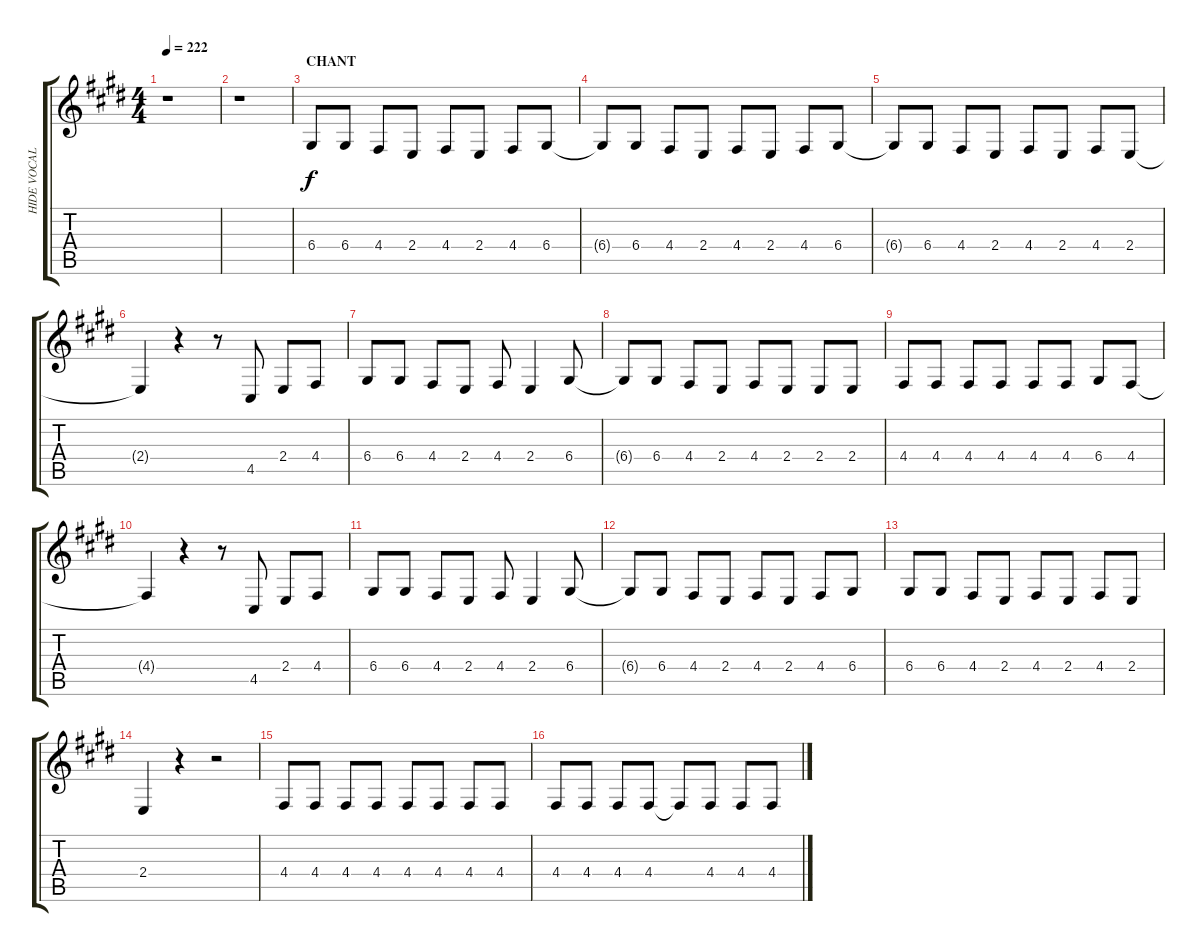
\track ("HIDE VOCAL" "HIDE VOCAL") {instrument oboe}
\staff {score tabs}
\tuning (E4 B3 G3 D3 A2 E2) {hide}
\ts (4 4)
\tempo 222
\clef g2
\ks c#minor
r.1{dy f} |
r.1 |
\section ("" "CHANT")
6.4.8 6.4.8 4.4.8 2.4.8 4.4.8 2.4.8 4.4.8 6.4.8 |
6.4{t}.8 6.4.8 4.4.8 2.4.8 4.4.8 2.4.8 4.4.8 6.4.8 |
6.4{t}.8 6.4.8 4.4.8 2.4.8 4.4.8 2.4.8 4.4.8 2.4.8 |
2.4{t}.4 r.4 r.8 4.5.8 2.4.8 4.4.8 |
6.4.8 6.4.8 4.4.8 2.4.8 4.4.8 2.4.4 6.4.8 |
6.4{t}.8 6.4.8 4.4.8 2.4.8 4.4.8 2.4.8 2.4.8 2.4.8 |
4.4.8 4.4.8 4.4.8 4.4.8 4.4.8 4.4.8 6.4.8 4.4.8 |
4.4{t}.4 r.4 r.8 4.5.8 2.4.8 4.4.8 |
6.4.8 6.4.8 4.4.8 2.4.8 4.4.8 2.4.4 6.4.8 |
6.4{t}.8 6.4.8 4.4.8 2.4.8 4.4.8 2.4.8 4.4.8 6.4.8 |
6.4.8 6.4.8 4.4.8 2.4.8 4.4.8 2.4.8 4.4.8 2.4.8 |
2.4.4 r.4 r.2 |
4.4.8 4.4.8 4.4.8 4.4.8 4.4.8 4.4.8 4.4.8 4.4.8 |
4.4.8 4.4.8 4.4.8 4.4.8 4.4{t}.8 4.4.8 4.4.8 4.4.8
